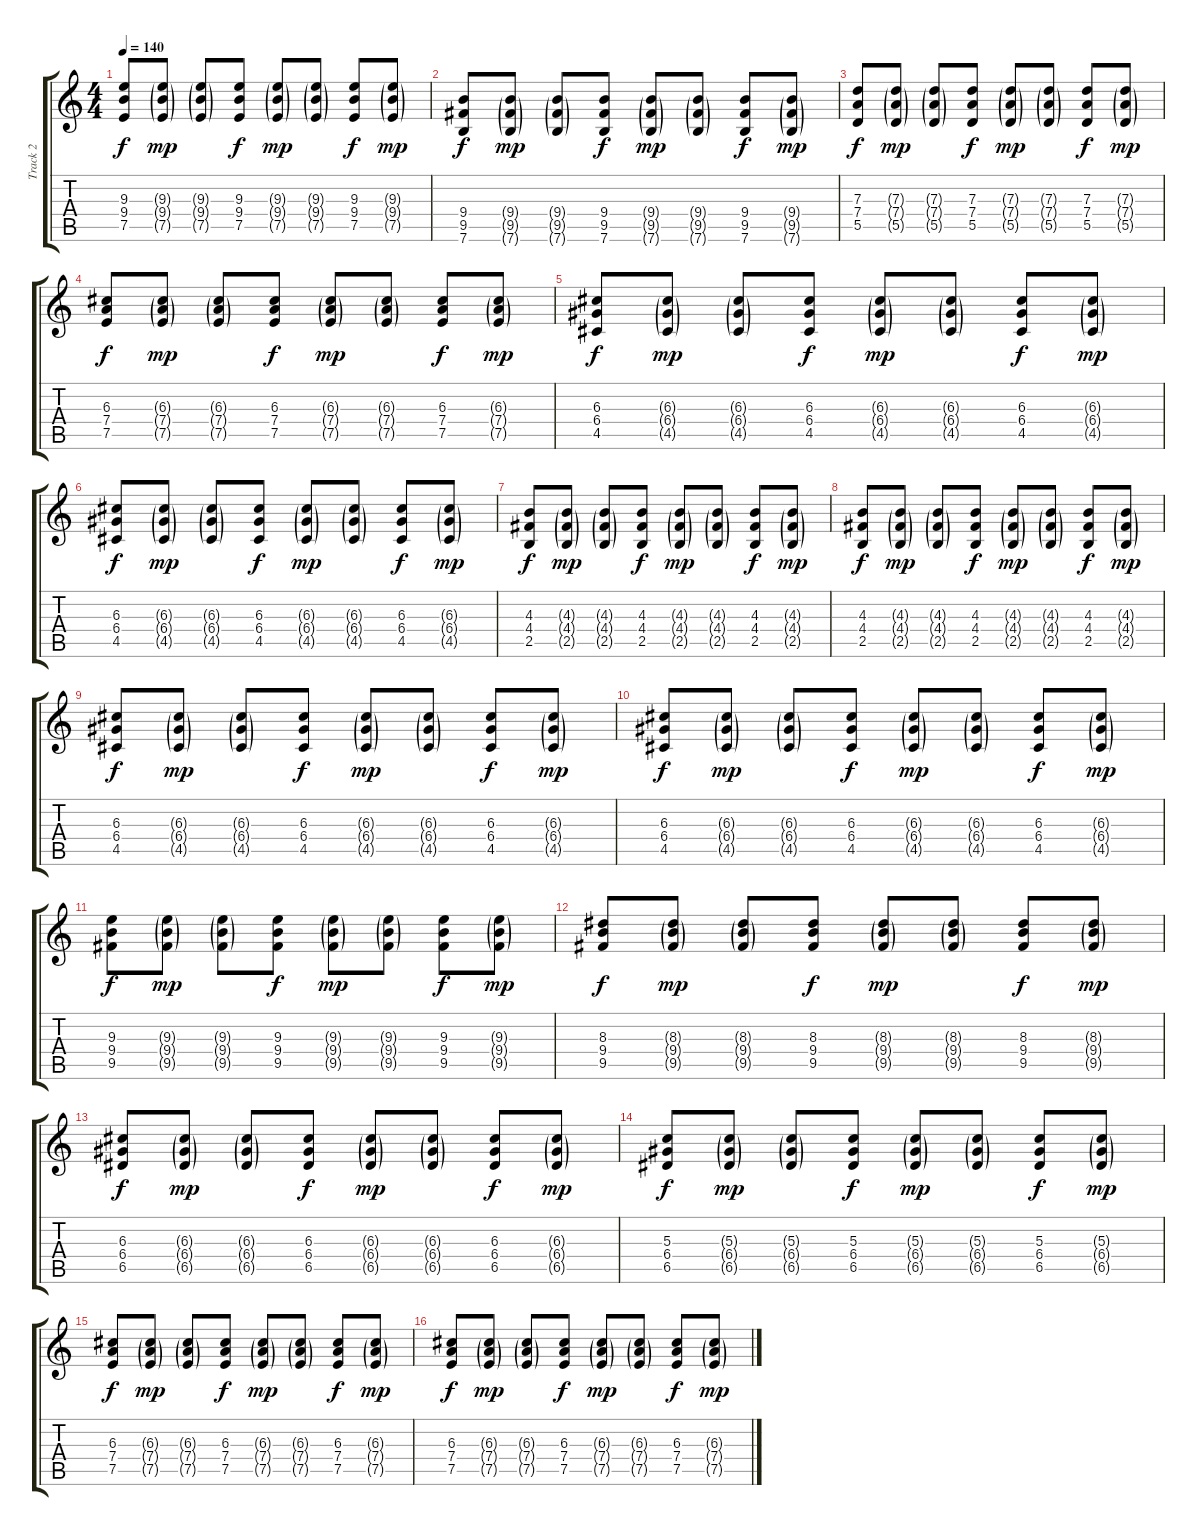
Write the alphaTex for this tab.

\track ("Track 2" "Track 2") {instrument electricguitarmuted}
\staff {score tabs}
\tuning (E4 B3 G3 D3 A2 E2) {hide}
\ts (4 4)
\tempo 140
\clef g2
\ks c
(9.3 9.4 7.5).8{dy f} (9.3{g} 9.4{g} 7.5{g}).8{dy mp} (9.3{g} 9.4{g} 7.5{g}).8 (9.3 9.4 7.5).8{dy f} (9.3{g} 9.4{g} 7.5{g}).8{dy mp} (9.3{g} 9.4{g} 7.5{g}).8 (9.3 9.4 7.5).8{dy f} (9.3{g} 9.4{g} 7.5{g}).8{dy mp} |
(9.4 9.5 7.6).8{dy f} (9.4{g} 9.5{g} 7.6{g}).8{dy mp} (9.4{g} 9.5{g} 7.6{g}).8 (9.4 9.5 7.6).8{dy f} (9.4{g} 9.5{g} 7.6{g}).8{dy mp} (9.4{g} 9.5{g} 7.6{g}).8 (9.4 9.5 7.6).8{dy f} (9.4{g} 9.5{g} 7.6{g}).8{dy mp} |
(7.3 7.4 5.5).8{dy f} (7.3{g} 7.4{g} 5.5{g}).8{dy mp} (7.3{g} 7.4{g} 5.5{g}).8 (7.3 7.4 5.5).8{dy f} (7.3{g} 7.4{g} 5.5{g}).8{dy mp} (7.3{g} 7.4{g} 5.5{g}).8 (7.3 7.4 5.5).8{dy f} (7.3{g} 7.4{g} 5.5{g}).8{dy mp} |
(6.3 7.4 7.5).8{dy f} (6.3{g} 7.4{g} 7.5{g}).8{dy mp} (6.3{g} 7.4{g} 7.5{g}).8 (6.3 7.4 7.5).8{dy f} (6.3{g} 7.4{g} 7.5{g}).8{dy mp} (6.3{g} 7.4{g} 7.5{g}).8 (6.3 7.4 7.5).8{dy f} (6.3{g} 7.4{g} 7.5{g}).8{dy mp} |
(6.3 6.4 4.5).8{dy f} (6.3{g} 6.4{g} 4.5{g}).8{dy mp} (6.3{g} 6.4{g} 4.5{g}).8 (6.3 6.4 4.5).8{dy f} (6.3{g} 6.4{g} 4.5{g}).8{dy mp} (6.3{g} 6.4{g} 4.5{g}).8 (6.3 6.4 4.5).8{dy f} (6.3{g} 6.4{g} 4.5{g}).8{dy mp} |
(6.3 6.4 4.5).8{dy f} (6.3{g} 6.4{g} 4.5{g}).8{dy mp} (6.3{g} 6.4{g} 4.5{g}).8 (6.3 6.4 4.5).8{dy f} (6.3{g} 6.4{g} 4.5{g}).8{dy mp} (6.3{g} 6.4{g} 4.5{g}).8 (6.3 6.4 4.5).8{dy f} (6.3{g} 6.4{g} 4.5{g}).8{dy mp} |
(4.3 4.4 2.5).8{dy f} (4.3{g} 4.4{g} 2.5{g}).8{dy mp} (4.3{g} 4.4{g} 2.5{g}).8 (4.3 4.4 2.5).8{dy f} (4.3{g} 4.4{g} 2.5{g}).8{dy mp} (4.3{g} 4.4{g} 2.5{g}).8 (4.3 4.4 2.5).8{dy f} (4.3{g} 4.4{g} 2.5{g}).8{dy mp} |
(4.3 4.4 2.5).8{dy f} (4.3{g} 4.4{g} 2.5{g}).8{dy mp} (4.3{g} 4.4{g} 2.5{g}).8 (4.3 4.4 2.5).8{dy f} (4.3{g} 4.4{g} 2.5{g}).8{dy mp} (4.3{g} 4.4{g} 2.5{g}).8 (4.3 4.4 2.5).8{dy f} (4.3{g} 4.4{g} 2.5{g}).8{dy mp} |
(6.3 6.4 4.5).8{dy f} (6.3{g} 6.4{g} 4.5{g}).8{dy mp} (6.3{g} 6.4{g} 4.5{g}).8 (6.3 6.4 4.5).8{dy f} (6.3{g} 6.4{g} 4.5{g}).8{dy mp} (6.3{g} 6.4{g} 4.5{g}).8 (6.3 6.4 4.5).8{dy f} (6.3{g} 6.4{g} 4.5{g}).8{dy mp} |
(6.3 6.4 4.5).8{dy f} (6.3{g} 6.4{g} 4.5{g}).8{dy mp} (6.3{g} 6.4{g} 4.5{g}).8 (6.3 6.4 4.5).8{dy f} (6.3{g} 6.4{g} 4.5{g}).8{dy mp} (6.3{g} 6.4{g} 4.5{g}).8 (6.3 6.4 4.5).8{dy f} (6.3{g} 6.4{g} 4.5{g}).8{dy mp} |
(9.3 9.4 9.5).8{dy f} (9.3{g} 9.4{g} 9.5{g}).8{dy mp} (9.3{g} 9.4{g} 9.5{g}).8 (9.3 9.4 9.5).8{dy f} (9.3{g} 9.4{g} 9.5{g}).8{dy mp} (9.3{g} 9.4{g} 9.5{g}).8 (9.3 9.4 9.5).8{dy f} (9.3{g} 9.4{g} 9.5{g}).8{dy mp} |
(8.3 9.4 9.5).8{dy f} (8.3{g} 9.4{g} 9.5{g}).8{dy mp} (8.3{g} 9.4{g} 9.5{g}).8 (8.3 9.4 9.5).8{dy f} (8.3{g} 9.4{g} 9.5{g}).8{dy mp} (8.3{g} 9.4{g} 9.5{g}).8 (8.3 9.4 9.5).8{dy f} (8.3{g} 9.4{g} 9.5{g}).8{dy mp} |
(6.3 6.4 6.5).8{dy f} (6.3{g} 6.4{g} 6.5{g}).8{dy mp} (6.3{g} 6.4{g} 6.5{g}).8 (6.3 6.4 6.5).8{dy f} (6.3{g} 6.4{g} 6.5{g}).8{dy mp} (6.3{g} 6.4{g} 6.5{g}).8 (6.3 6.4 6.5).8{dy f} (6.3{g} 6.4{g} 6.5{g}).8{dy mp} |
(5.3 6.4 6.5).8{dy f} (5.3{g} 6.4{g} 6.5{g}).8{dy mp} (5.3{g} 6.4{g} 6.5{g}).8 (5.3 6.4 6.5).8{dy f} (5.3{g} 6.4{g} 6.5{g}).8{dy mp} (5.3{g} 6.4{g} 6.5{g}).8 (5.3 6.4 6.5).8{dy f} (5.3{g} 6.4{g} 6.5{g}).8{dy mp} |
(6.3 7.4 7.5).8{dy f} (6.3{g} 7.4{g} 7.5{g}).8{dy mp} (6.3{g} 7.4{g} 7.5{g}).8 (6.3 7.4 7.5).8{dy f} (6.3{g} 7.4{g} 7.5{g}).8{dy mp} (6.3{g} 7.4{g} 7.5{g}).8 (6.3 7.4 7.5).8{dy f} (6.3{g} 7.4{g} 7.5{g}).8{dy mp} |
(6.3 7.4 7.5).8{dy f} (6.3{g} 7.4{g} 7.5{g}).8{dy mp} (6.3{g} 7.4{g} 7.5{g}).8 (6.3 7.4 7.5).8{dy f} (6.3{g} 7.4{g} 7.5{g}).8{dy mp} (6.3{g} 7.4{g} 7.5{g}).8 (6.3 7.4 7.5).8{dy f} (6.3{g} 7.4{g} 7.5{g}).8{dy mp}
